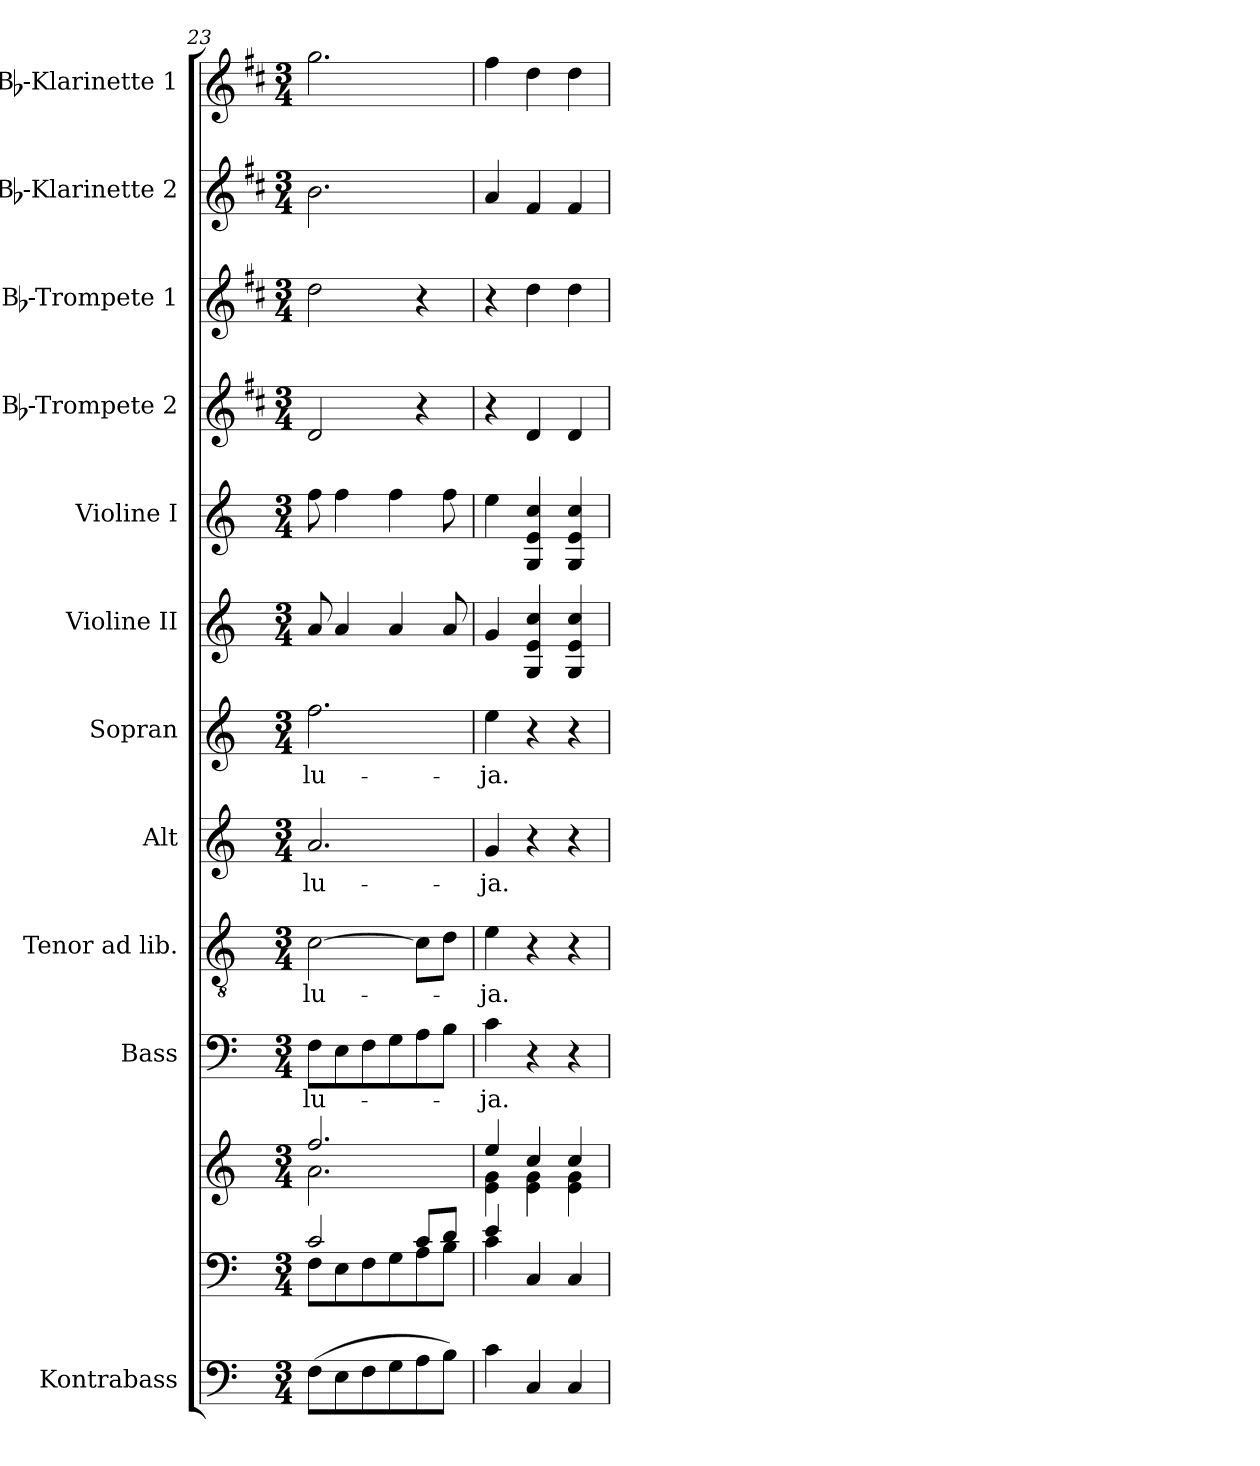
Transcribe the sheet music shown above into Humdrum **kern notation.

**kern	**kern	**kern	**kern	**text	**kern	**text	**kern	**text	**kern	**text	**kern	**kern	**kern	**kern	**kern	**kern
*part12	*part11	*part11	*part10	*part10	*part9	*part9	*part8	*part8	*part7	*part7	*part6	*part5	*part4	*part3	*part2	*part1
*staff13	*staff12	*staff11	*staff10	*staff10	*staff9	*staff9	*staff8	*staff8	*staff7	*staff7	*staff6	*staff5	*staff4	*staff3	*staff2	*staff1
*I"Kontrabass	*	*	*I"Bass	*	*I"Tenor ad lib.	*	*I"Alt	*	*I"Sopran	*	*I"Violine II	*I"Violine I	*I"Bb-Trompete 2	*I"Bb-Trompete 1	*I"Bb-Klarinette 2	*I"Bb-Klarinette 1
*I'Kb.	*	*	*I'B.	*	*I'T.	*	*I'A.	*	*I'S.	*	*I'Vl. II	*I'Vl. I	*I'Bb Trp. 2	*I'Bb Trp. 1	*I'Bb Kl. 2	*I'Bb Kl. 1
*clefF4	*clefF4	*clefG2	*clefF4	*	*clefGv2	*	*clefG2	*	*clefG2	*	*clefG2	*clefG2	*clefG2	*clefG2	*clefG2	*clefG2
*ITrd7c12	*	*	*	*	*	*	*	*	*	*	*	*	*ITrd1c2	*ITrd1c2	*ITrd1c2	*ITrd1c2
*k[]	*k[]	*k[]	*k[]	*	*k[]	*	*k[]	*	*k[]	*	*k[]	*k[]	*k[]	*k[]	*k[]	*k[]
*C:	*C:	*C:	*C:	*	*C:	*	*C:	*	*C:	*	*C:	*C:	*C:	*C:	*C:	*C:
*M3/4	*M3/4	*M3/4	*M3/4	*	*M3/4	*	*M3/4	*	*M3/4	*	*M3/4	*M3/4	*M3/4	*M3/4	*M3/4	*M3/4
=23	=23	=23	=23	=23	=23	=23	=23	=23	=23	=23	=23	=23	=23	=23	=23	=23
*	*^	*^	*	*	*	*	*	*	*	*	*	*	*	*	*	*
!	!	!	!	!	!	!LO:LY:b	!	!LO:LY:b	!	!LO:LY:b	!	!LO:LY:b	!	!	!	!	!	!
(>8FF\L	2c/	8F\L	2.ff/	2.a\	8F\L	-lu-	[2c\	-lu-	2.a/	-lu-	2.ff\	-lu-	8a/	8ff\	2c/	2cc\	2.a\	2.ff\
8EE\	.	8E\	.	.	8E\	.	.	.	.	.	.	.	4a/	4ff\	.	.	.	.
8FF\	.	8F\	.	.	8F\	.	.	.	.	.	.	.	.	.	.	.	.	.
8GG\	.	8G\	.	.	8G\	.	.	.	.	.	.	.	4a/	4ff\	.	.	.	.
8AA\	8c/L	8A\	.	.	8A\	.	8c\L]	.	.	.	.	.	.	.	4r	4r	.	.
8BB\J)	8d/J	8B\J	.	.	8B\J	.	8d\J	.	.	.	.	.	8a/	8ff\	.	.	.	.
=24	=24	=24	=24	=24	=24	=24	=24	=24	=24	=24	=24	=24	=24	=24	=24	=24	=24	=24
!	!	!	!	!	!	!LO:LY:b	!	!LO:LY:b	!	!LO:LY:b	!	!LO:LY:b	!	!	!	!	!	!
4C\	4e/	4c\	4ee/	4e\ 4g\	4c\	-ja.	4e\	-ja.	4g/	-ja.	4ee\	-ja.	4g/	4ee\	4r	4r	4g/	4ee\
4CC/	4C/	4ryy	4cc/	4e\ 4g\	4r	.	4r	.	4r	.	4r	.	4G/ 4e/ 4cc/	4G/ 4e/ 4cc/	4c/	4cc\	4e/	4cc\
4CC/	4C/	4ryy	4cc/	4e\ 4g\	4r	.	4r	.	4r	.	4r	.	4G/ 4e/ 4cc/	4G/ 4e/ 4cc/	4c/	4cc\	4e/	4cc\
*	*v	*v	*	*	*	*	*	*	*	*	*	*	*	*	*	*	*	*
*	*	*v	*v	*	*	*	*	*	*	*	*	*	*	*	*	*	*
=	=	=	=	=	=	=	=	=	=	=	=	=	=	=	=	=
*-	*-	*-	*-	*-	*-	*-	*-	*-	*-	*-	*-	*-	*-	*-	*-	*-
